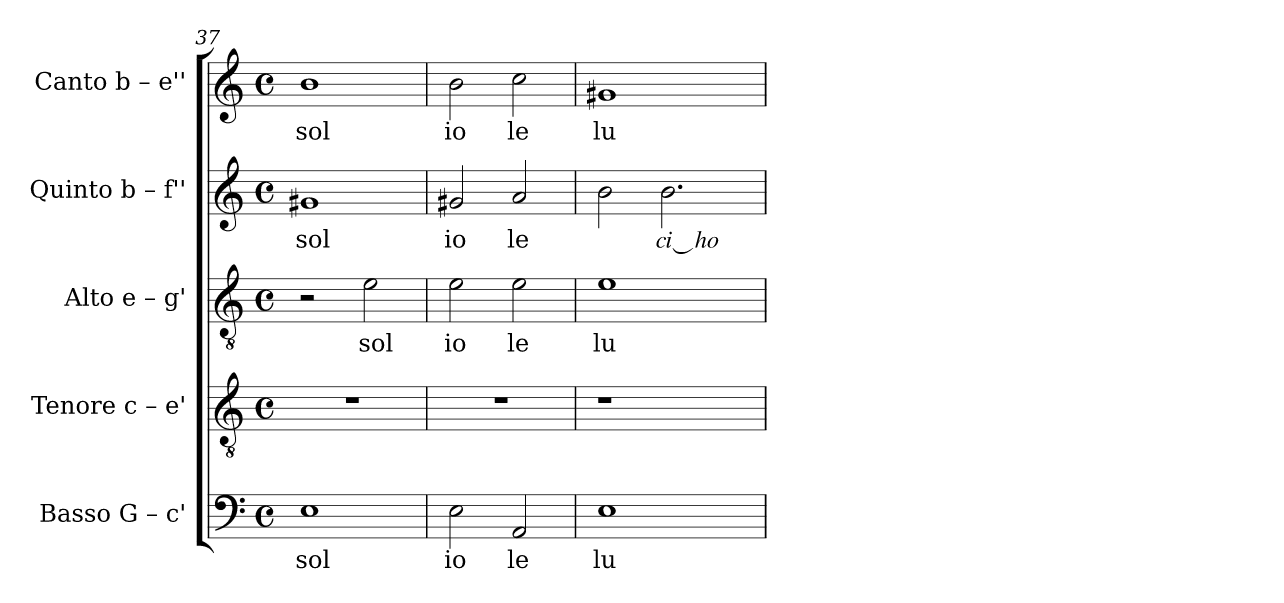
**kern	**text	**kern	**kern	**text	**kern	**text	**kern	**text
*part5	*part5	*part4	*part3	*part3	*part2	*part2	*part1	*part1
*staff5	*staff5	*staff4	*staff3	*staff3	*staff2	*staff2	*staff1	*staff1
*I"Basso  G – c'	*	*I"Tenore  c – e'	*I"Alto  e – g'	*	*I"Quinto  b – f''	*	*I"Canto  b – e''	*
*clefF4	*	*clefGv2	*clefGv2	*	*clefG2	*	*clefG2	*
*k[]	*	*k[]	*k[]	*	*k[]	*	*k[]	*
*C:	*	*C:	*C:	*	*C:	*	*C:	*
*M4/4	*	*M4/4	*M4/4	*	*M4/4	*	*M4/4	*
*met(c)	*	*met(c)	*met(c)	*	*met(c)	*	*met(c)	*
=37	=37	=37	=37	=37	=37	=37	=37	=37
!	!LO:LY:b:rj	!	!	!	!	!LO:LY:b:rj	!	!LO:LY:b:rj
1E	sol	1r	2r	.	1g#X	sol	1b	sol
!	!	!	!	!LO:LY:b:cj	!	!	!	!
.	.	.	2e\	sol	.	.	.	.
=38	=38	=38	=38	=38	=38	=38	=38	=38
!	!LO:LY:b:rj	!	!	!LO:LY:b:cj	!	!LO:LY:b:rj	!	!LO:LY:b:rj
2E\	io	1r	2e\	io	2g#X/	io	2b\	io
!	!LO:LY:b:rj	!	!	!LO:LY:b:cj	!	!LO:LY:b:rj	!	!LO:LY:b:rj
2AA/	le	.	2e\	le	2a/	le	2cc\	le
!!LO:LB:g=z
=39	=39	=39	=39	=39	=39	=39	=39	=39
!	!LO:LY:b:rj	!	!	!LO:LY:b:cj	!	!	!	!LO:LY:b:rj
1E	lu-	1r	1e	lu	2b\	.	1g#X	lu
!	!	!	!	!	!	!LO:LY:b:rj	!	!
.	.	.	.	.	2.b\	ci‿ho	.	.
4ryy	.	4ryy	4ryy	.	.	.	4ryy	.
=	=	=	=	=	=	=	=	=
*-	*-	*-	*-	*-	*-	*-	*-	*-
